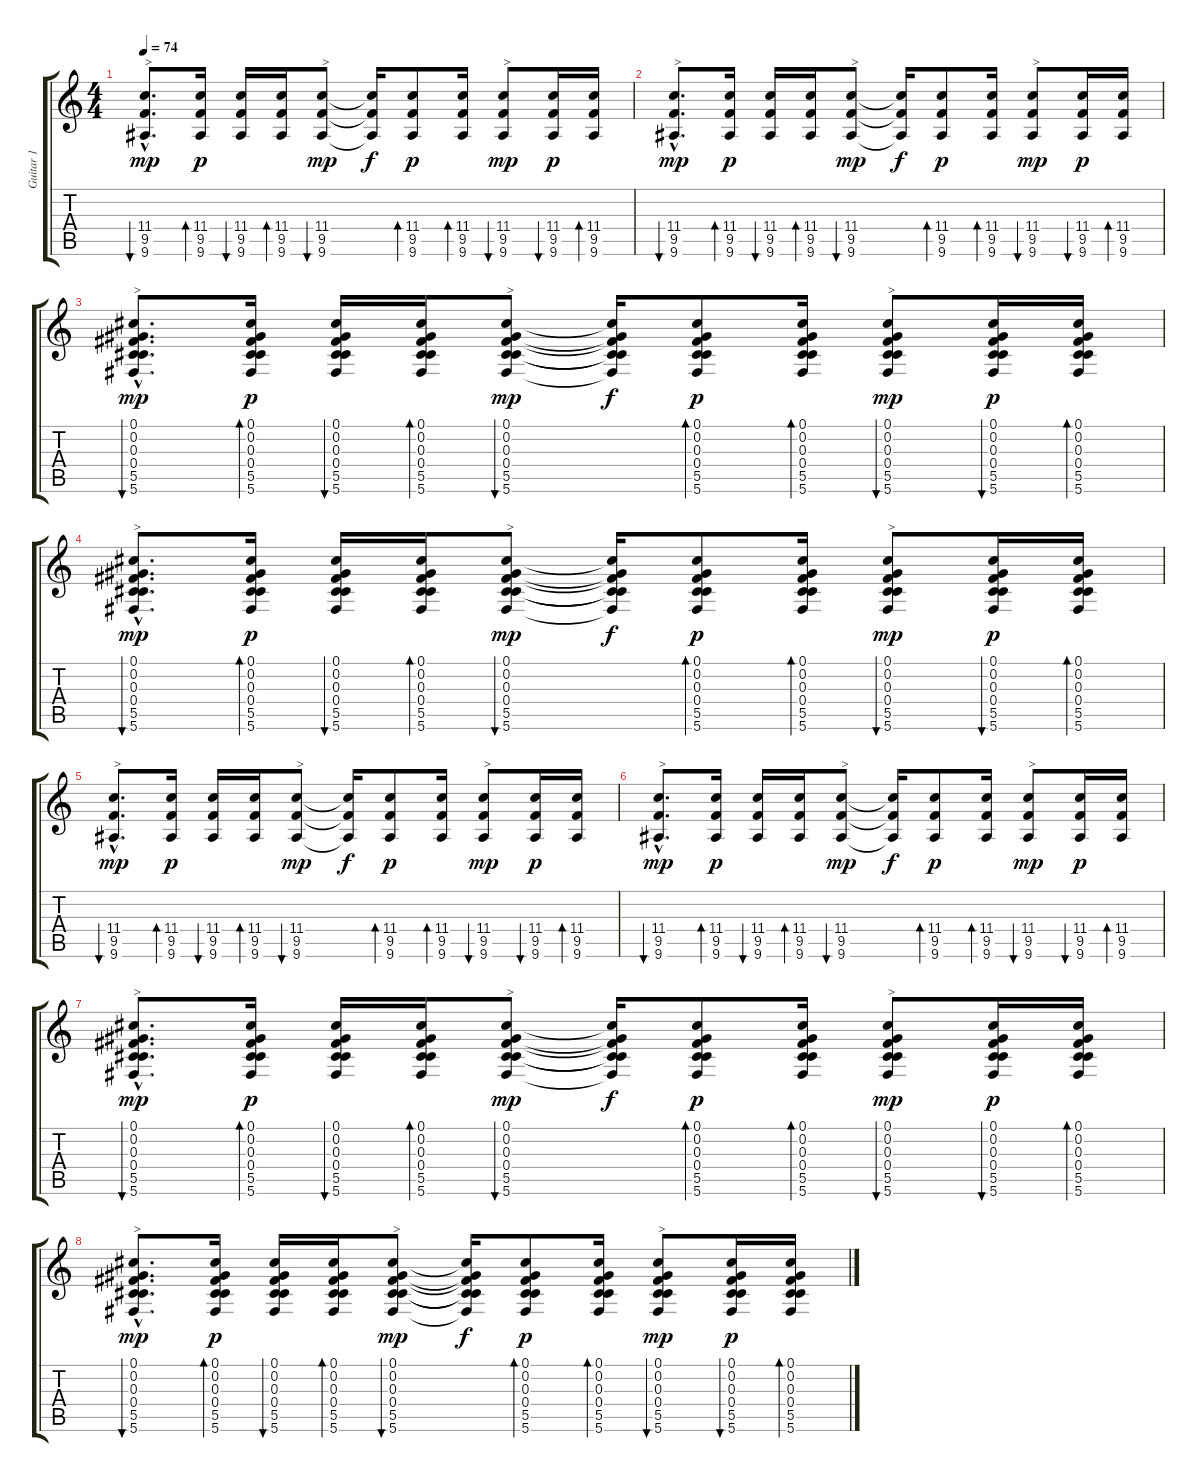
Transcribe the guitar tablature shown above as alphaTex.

\track ("Guitar 1" "Guitar 1") {instrument acousticguitarsteel}
\staff {score tabs}
\tuning (Db4 Ab3 Gb3 Db3 Ab2 Db2) {hide}
\ts (4 4)
\tempo 74
\clef g2
\ks c
(11.4{hac} 9.5{hac} 9.6{hac}).8{d bu 30 txt ">" dy mp} (11.4 9.5 9.6).16{bd 30 dy p} (11.4 9.5 9.6).16{bu 30} (11.4 9.5 9.6).16{bd 30} (11.4 9.5 9.6).8{bu 30 txt ">" dy mp} (11.4{t} 9.5{t} 9.6{t}).16{dy f} (11.4 9.5 9.6).8{bd 30 dy p} (11.4 9.5 9.6).16{bd 30} (11.4 9.5 9.6).8{bu 30 txt ">" dy mp} (11.4 9.5 9.6).16{bu 30 dy p} (11.4 9.5 9.6).16{bd 30} |
(11.4{hac} 9.5{hac} 9.6{hac}).8{d bu 30 txt ">" dy mp} (11.4 9.5 9.6).16{bd 30 dy p} (11.4 9.5 9.6).16{bu 30} (11.4 9.5 9.6).16{bd 30} (11.4 9.5 9.6).8{bu 30 txt ">" dy mp} (11.4{t} 9.5{t} 9.6{t}).16{dy f} (11.4 9.5 9.6).8{bd 30 dy p} (11.4 9.5 9.6).16{bd 30} (11.4 9.5 9.6).8{bu 30 txt ">" dy mp} (11.4 9.5 9.6).16{bu 30 dy p} (11.4 9.5 9.6).16{bd 30} |
(0.1{hac} 0.2{hac} 0.3{hac} 0.4{hac} 5.5{hac} 5.6{hac}).8{d bu 30 txt ">" dy mp} (0.1 0.2 0.3 0.4 5.5 5.6).16{bd 30 dy p} (0.1 0.2 0.3 0.4 5.5 5.6).16{bu 30} (0.1 0.2 0.3 0.4 5.5 5.6).16{bd 30} (0.1 0.2 0.3 0.4 5.5 5.6).8{bu 30 txt ">" dy mp} (0.1{t} 0.2{t} 0.3{t} 0.4{t} 5.5{t} 5.6{t}).16{dy f} (0.1 0.2 0.3 0.4 5.5 5.6).8{bd 30 dy p} (0.1 0.2 0.3 0.4 5.5 5.6).16{bd 30} (0.1 0.2 0.3 0.4 5.5 5.6).8{bu 30 txt ">" dy mp} (0.1 0.2 0.3 0.4 5.5 5.6).16{bu 30 dy p} (0.1 0.2 0.3 0.4 5.5 5.6).16{bd 30} |
(0.1{hac} 0.2{hac} 0.3{hac} 0.4{hac} 5.5{hac} 5.6{hac}).8{d bu 30 txt ">" dy mp} (0.1 0.2 0.3 0.4 5.5 5.6).16{bd 30 dy p} (0.1 0.2 0.3 0.4 5.5 5.6).16{bu 30} (0.1 0.2 0.3 0.4 5.5 5.6).16{bd 30} (0.1 0.2 0.3 0.4 5.5 5.6).8{bu 30 txt ">" dy mp} (0.1{t} 0.2{t} 0.3{t} 0.4{t} 5.5{t} 5.6{t}).16{dy f} (0.1 0.2 0.3 0.4 5.5 5.6).8{bd 30 dy p} (0.1 0.2 0.3 0.4 5.5 5.6).16{bd 30} (0.1 0.2 0.3 0.4 5.5 5.6).8{bu 30 txt ">" dy mp} (0.1 0.2 0.3 0.4 5.5 5.6).16{bu 30 dy p} (0.1 0.2 0.3 0.4 5.5 5.6).16{bd 30} |
(11.4{hac} 9.5{hac} 9.6{hac}).8{d bu 30 txt ">" dy mp} (11.4 9.5 9.6).16{bd 30 dy p} (11.4 9.5 9.6).16{bu 30} (11.4 9.5 9.6).16{bd 30} (11.4 9.5 9.6).8{bu 30 txt ">" dy mp} (11.4{t} 9.5{t} 9.6{t}).16{dy f} (11.4 9.5 9.6).8{bd 30 dy p} (11.4 9.5 9.6).16{bd 30} (11.4 9.5 9.6).8{bu 30 txt ">" dy mp} (11.4 9.5 9.6).16{bu 30 dy p} (11.4 9.5 9.6).16{bd 30} |
(11.4{hac} 9.5{hac} 9.6{hac}).8{d bu 30 txt ">" dy mp} (11.4 9.5 9.6).16{bd 30 dy p} (11.4 9.5 9.6).16{bu 30} (11.4 9.5 9.6).16{bd 30} (11.4 9.5 9.6).8{bu 30 txt ">" dy mp} (11.4{t} 9.5{t} 9.6{t}).16{dy f} (11.4 9.5 9.6).8{bd 30 dy p} (11.4 9.5 9.6).16{bd 30} (11.4 9.5 9.6).8{bu 30 txt ">" dy mp} (11.4 9.5 9.6).16{bu 30 dy p} (11.4 9.5 9.6).16{bd 30} |
(0.1{hac} 0.2{hac} 0.3{hac} 0.4{hac} 5.5{hac} 5.6{hac}).8{d bu 30 txt ">" dy mp} (0.1 0.2 0.3 0.4 5.5 5.6).16{bd 30 dy p} (0.1 0.2 0.3 0.4 5.5 5.6).16{bu 30} (0.1 0.2 0.3 0.4 5.5 5.6).16{bd 30} (0.1 0.2 0.3 0.4 5.5 5.6).8{bu 30 txt ">" dy mp} (0.1{t} 0.2{t} 0.3{t} 0.4{t} 5.5{t} 5.6{t}).16{dy f} (0.1 0.2 0.3 0.4 5.5 5.6).8{bd 30 dy p} (0.1 0.2 0.3 0.4 5.5 5.6).16{bd 30} (0.1 0.2 0.3 0.4 5.5 5.6).8{bu 30 txt ">" dy mp} (0.1 0.2 0.3 0.4 5.5 5.6).16{bu 30 dy p} (0.1 0.2 0.3 0.4 5.5 5.6).16{bd 30} |
(0.1{hac} 0.2{hac} 0.3{hac} 0.4{hac} 5.5{hac} 5.6{hac}).8{d bu 30 txt ">" dy mp} (0.1 0.2 0.3 0.4 5.5 5.6).16{bd 30 dy p} (0.1 0.2 0.3 0.4 5.5 5.6).16{bu 30} (0.1 0.2 0.3 0.4 5.5 5.6).16{bd 30} (0.1 0.2 0.3 0.4 5.5 5.6).8{bu 30 txt ">" dy mp} (0.1{t} 0.2{t} 0.3{t} 0.4{t} 5.5{t} 5.6{t}).16{dy f} (0.1 0.2 0.3 0.4 5.5 5.6).8{bd 30 dy p} (0.1 0.2 0.3 0.4 5.5 5.6).16{bd 30} (0.1 0.2 0.3 0.4 5.5 5.6).8{bu 30 txt ">" dy mp} (0.1 0.2 0.3 0.4 5.5 5.6).16{bu 30 dy p} (0.1 0.2 0.3 0.4 5.5 5.6).16{bd 30}
